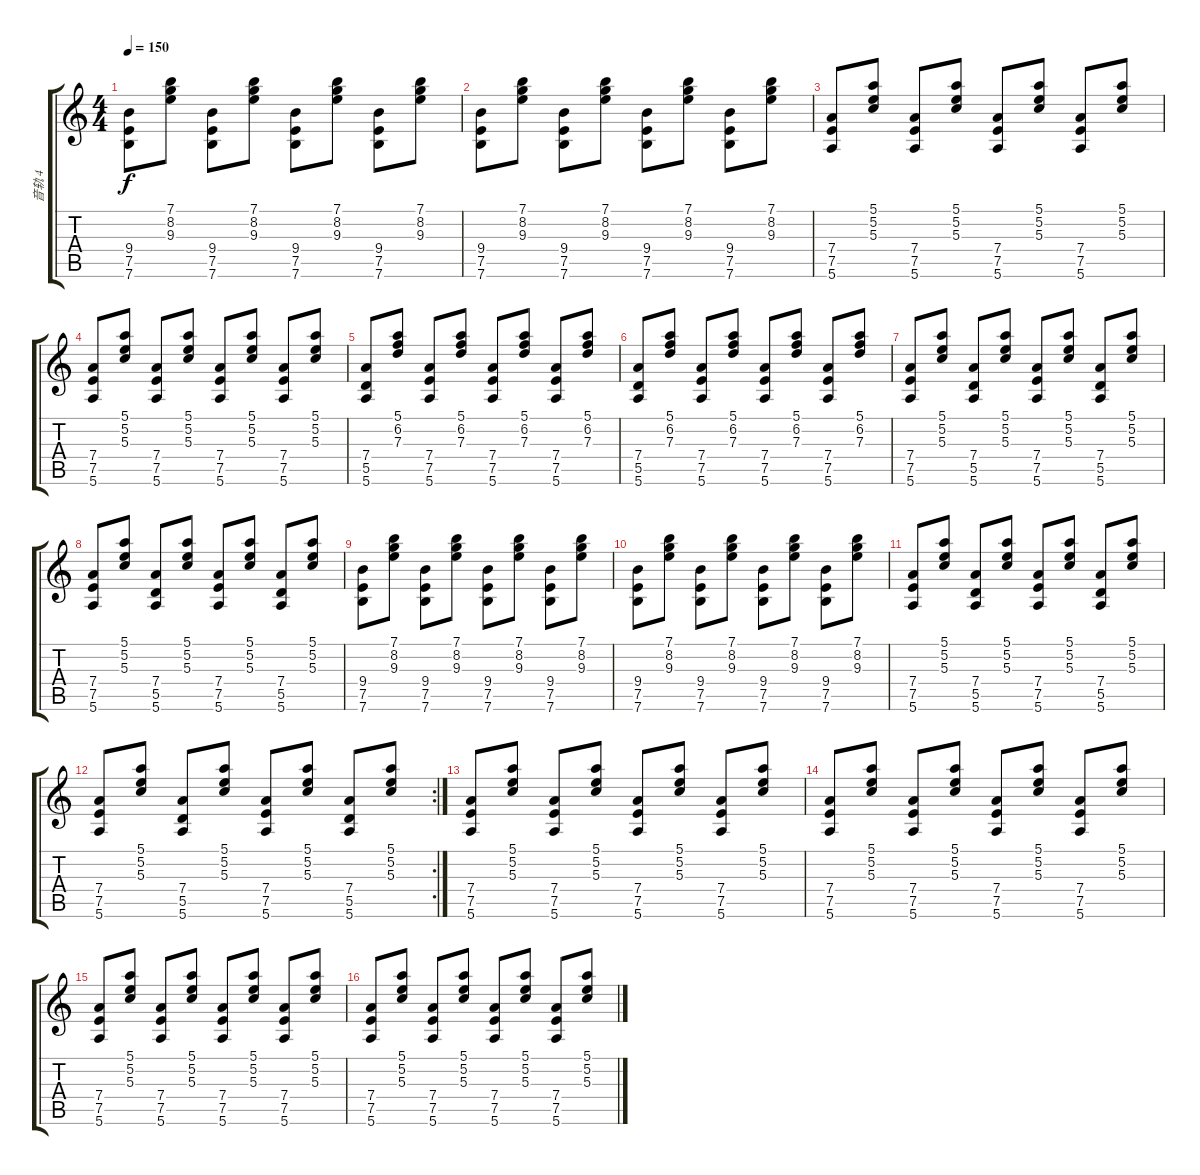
\track ("音轨 4" "音轨 4") {instrument electricguitarclean}
\staff {score tabs}
\tuning (E4 B3 G3 D3 A2 E2) {hide}
\ts (4 4)
\tempo 150
\clef g2
\ks c
(9.4 7.5 7.6).8{dy f} (7.1 8.2 9.3).8 (9.4 7.5 7.6).8 (7.1 8.2 9.3).8 (9.4 7.5 7.6).8 (7.1 8.2 9.3).8 (9.4 7.5 7.6).8 (7.1 8.2 9.3).8 |
(9.4 7.5 7.6).8 (7.1 8.2 9.3).8 (9.4 7.5 7.6).8 (7.1 8.2 9.3).8 (9.4 7.5 7.6).8 (7.1 8.2 9.3).8 (9.4 7.5 7.6).8 (7.1 8.2 9.3).8 |
(7.4 7.5 5.6).8 (5.1 5.2 5.3).8 (7.4 7.5 5.6).8 (5.1 5.2 5.3).8 (7.4 7.5 5.6).8 (5.1 5.2 5.3).8 (7.4 7.5 5.6).8 (5.1 5.2 5.3).8 |
(7.4 7.5 5.6).8 (5.1 5.2 5.3).8 (7.4 7.5 5.6).8 (5.1 5.2 5.3).8 (7.4 7.5 5.6).8 (5.1 5.2 5.3).8 (7.4 7.5 5.6).8 (5.1 5.2 5.3).8 |
(7.4 5.5 5.6).8 (5.1 6.2 7.3).8 (7.4 7.5 5.6).8 (5.1 6.2 7.3).8 (7.4 7.5 5.6).8 (5.1 6.2 7.3).8 (7.4 7.5 5.6).8 (5.1 6.2 7.3).8 |
(7.4 5.5 5.6).8 (5.1 6.2 7.3).8 (7.4 7.5 5.6).8 (5.1 6.2 7.3).8 (7.4 7.5 5.6).8 (5.1 6.2 7.3).8 (7.4 7.5 5.6).8 (5.1 6.2 7.3).8 |
(7.4 7.5 5.6).8 (5.1 5.2 5.3).8 (7.4 5.5 5.6).8 (5.1 5.2 5.3).8 (7.4 7.5 5.6).8 (5.1 5.2 5.3).8 (7.4 5.5 5.6).8 (5.1 5.2 5.3).8 |
(7.4 7.5 5.6).8 (5.1 5.2 5.3).8 (7.4 5.5 5.6).8 (5.1 5.2 5.3).8 (7.4 7.5 5.6).8 (5.1 5.2 5.3).8 (7.4 5.5 5.6).8 (5.1 5.2 5.3).8 |
(9.4 7.5 7.6).8 (7.1 8.2 9.3).8 (9.4 7.5 7.6).8 (7.1 8.2 9.3).8 (9.4 7.5 7.6).8 (7.1 8.2 9.3).8 (9.4 7.5 7.6).8 (7.1 8.2 9.3).8 |
(9.4 7.5 7.6).8 (7.1 8.2 9.3).8 (9.4 7.5 7.6).8 (7.1 8.2 9.3).8 (9.4 7.5 7.6).8 (7.1 8.2 9.3).8 (9.4 7.5 7.6).8 (7.1 8.2 9.3).8 |
(7.4 7.5 5.6).8 (5.1 5.2 5.3).8 (7.4 5.5 5.6).8 (5.1 5.2 5.3).8 (7.4 7.5 5.6).8 (5.1 5.2 5.3).8 (7.4 5.5 5.6).8 (5.1 5.2 5.3).8 |
\rc 2
(7.4 7.5 5.6).8 (5.1 5.2 5.3).8 (7.4 5.5 5.6).8 (5.1 5.2 5.3).8 (7.4 7.5 5.6).8 (5.1 5.2 5.3).8 (7.4 5.5 5.6).8 (5.1 5.2 5.3).8 |
(7.4 7.5 5.6).8 (5.1 5.2 5.3).8 (7.4 7.5 5.6).8 (5.1 5.2 5.3).8 (7.4 7.5 5.6).8 (5.1 5.2 5.3).8 (7.4 7.5 5.6).8 (5.1 5.2 5.3).8 |
(7.4 7.5 5.6).8 (5.1 5.2 5.3).8 (7.4 7.5 5.6).8 (5.1 5.2 5.3).8 (7.4 7.5 5.6).8 (5.1 5.2 5.3).8 (7.4 7.5 5.6).8 (5.1 5.2 5.3).8 |
(7.4 7.5 5.6).8 (5.1 5.2 5.3).8 (7.4 7.5 5.6).8 (5.1 5.2 5.3).8 (7.4 7.5 5.6).8 (5.1 5.2 5.3).8 (7.4 7.5 5.6).8 (5.1 5.2 5.3).8 |
(7.4 7.5 5.6).8 (5.1 5.2 5.3).8 (7.4 7.5 5.6).8 (5.1 5.2 5.3).8 (7.4 7.5 5.6).8 (5.1 5.2 5.3).8 (7.4 7.5 5.6).8 (5.1 5.2 5.3).8
